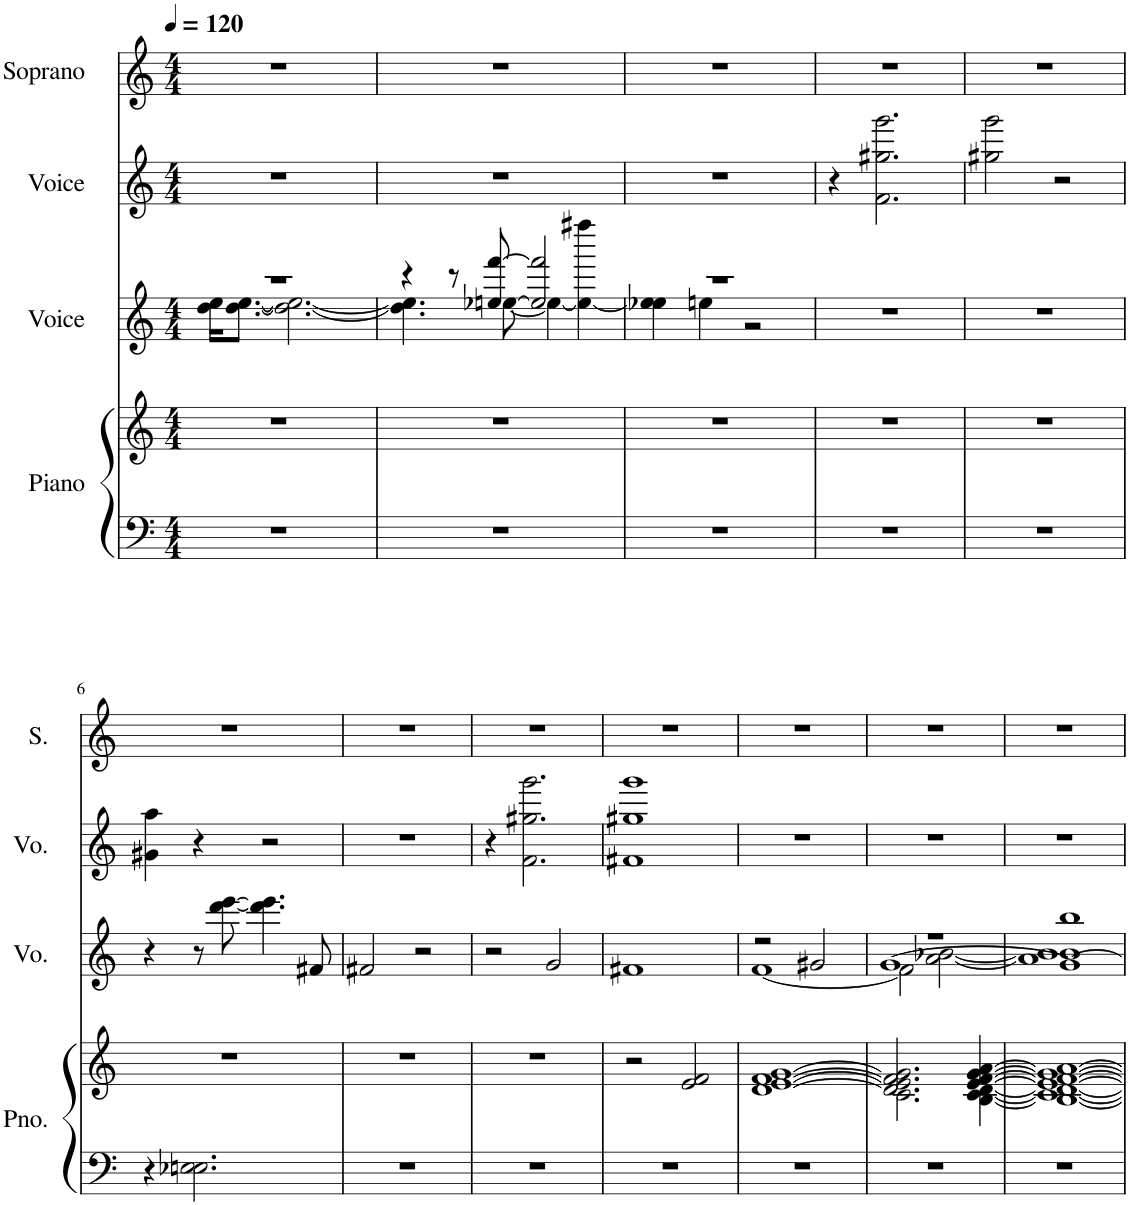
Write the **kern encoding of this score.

**kern	**kern	**kern	**kern	**kern
*part4	*part4	*part3	*part2	*part1
*staff5	*staff4	*staff3	*staff2	*staff1
*I"Piano	*	*I"Voice	*I"Voice	*I"Soprano
*I'Pno.	*	*I'Vo.	*I'Vo.	*I'S.
*clefF4	*clefG2	*clefG2	*clefG2	*clefG2
*k[]	*k[]	*k[]	*k[]	*k[]
*M4/4	*M4/4	*M4/4	*M4/4	*M4/4
*MM120	*MM120	*MM120	*MM120	*MM120
=1	=1	=1	=1	=1
*	*	*^	*	*
1r	1r	1r	16dd\ 16ee\KL	1r	1r
.	.	.	[8.dd\ [8.ee\J	.	.
.	.	.	2.dd\_ 2.ee\_	.	.
=2	=2	=2	=2	=2	=2
1r	1r	4r	4.dd\] 4.ee\]	1r	1r
.	.	8r	.	.	.
.	.	[8ee-X/ [8fff/	[8een\	.	.
.	.	2ee-/] 2fff/]	4ee\_	.	.
.	.	.	4ee\_ 4ffff#X\	.	.
=3	=3	=3	=3	=3	=3
1r	1r	1r	4ee-X\ 4ee\]	1r	1r
.	.	.	4een\	.	.
.	.	.	2r	.	.
*	*	*v	*v	*	*
=4	=4	=4	=4	=4
1r	1r	1r	4r	1r
.	.	.	2.f\ 2.gg#X\ 2.ggg\	.
=5	=5	=5	=5	=5
1r	1r	1r	2gg#X\ 2ggg\	1r
.	.	.	2r	.
!!LO:LB:g=z
=6	=6	=6	=6	=6
4r	1r	4r	4g#X\ 4aa\	1r
2.E-X\ 2.En\	.	8r	4r	.
.	.	[8ddd\ [8eee\	.	.
.	.	4.ddd\] 4.eee\]	2r	.
.	.	8f#X/	.	.
=7	=7	=7	=7	=7
1r	1r	2f#X/	1r	1r
.	.	2r	.	.
=8	=8	=8	=8	=8
1r	1r	2r	4r	1r
.	.	.	2.f\ 2.gg#X\ 2.ggg\	.
.	.	2g/	.	.
=9	=9	=9	=9	=9
1r	2r	1f#X	1f#X 1gg#X 1ggg	1r
.	2e/ 2f/	.	.	.
=10	=10	=10	=10	=10
*	*	*^	*	*
1r	[1d [1e [1f [1g	2r	[1f	1r	1r
.	.	2g#X/	.	.	.
=11	=11	=11	=11	=11	=11
*	*^	*	*^	*	*
1r	2.d/] 2.e/] 2.f/] 2.g/]	2.c\	1r	2f\]	[1g	1r	1r
.	.	.	.	[2a\ [2b-X\	.	.	.
.	[4e/ [4f/ [4g/ [4a/	[4B\ [4c\ [4d\	.	.	.	.	.
=12	=12	=12	=12	=12	=12	=12	=12
1r	1e_ 1f_ 1g_ 1a_	1B_ 1c_ 1d_	1b 1bb	1a] 1b-]	1g_	1r	1r
*	*v	*v	*	*	*	*	*
*	*	*v	*v	*v	*	*
=	=	=	=	=
*-	*-	*-	*-	*-
